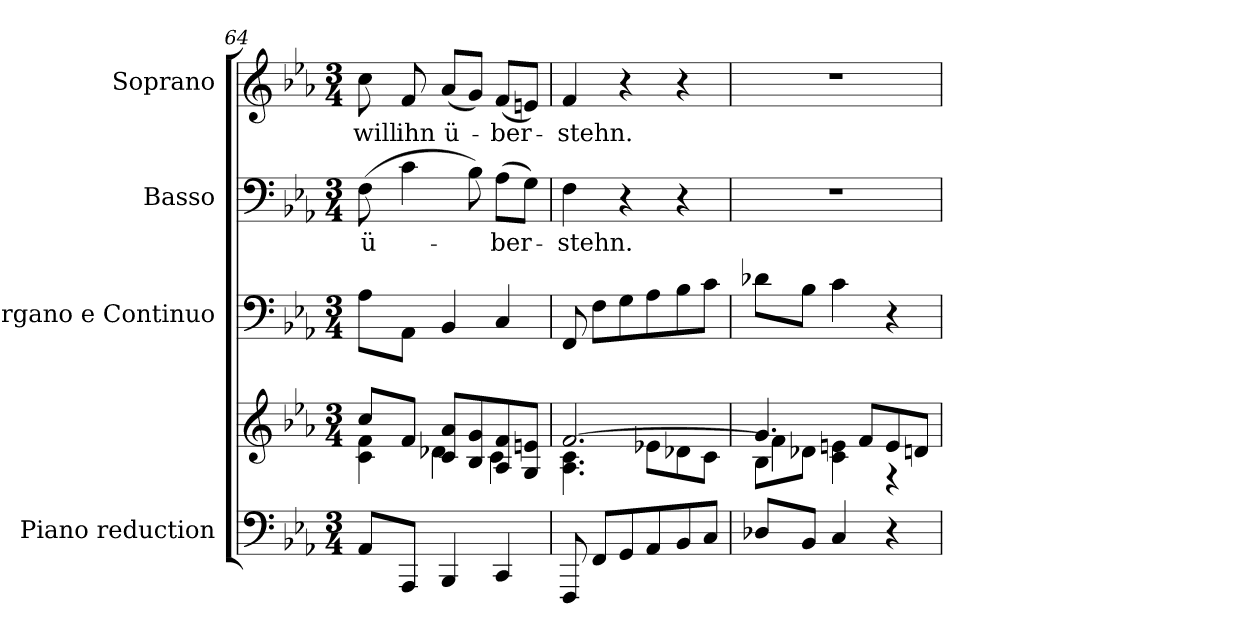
**kern	**kern	**kern	**kern	**text	**kern	**text
*part4	*part4	*part3	*part2	*part2	*part1	*part1
*staff5	*staff4	*staff3	*staff2	*staff2	*staff1	*staff1
*I"Piano reduction	*	*I"Organo e Continuo	*I"Basso	*	*I"Soprano	*
*I'Pno	*	*	*	*	*	*
*clefF4	*clefG2	*clefF4	*clefF4	*	*clefG2	*
*k[b-e-a-]	*k[b-e-a-]	*k[b-e-a-]	*k[b-e-a-]	*	*k[b-e-a-]	*
*M3/4	*M3/4	*M3/4	*M3/4	*	*M3/4	*
=64	=64	=64	=64	=64	=64	=64
*	*^	*	*	*	*	*
!	!	!	!	!	!LO:LY:b	!	!LO:LY:b
8AA-/L	8cc/L	4c\ 4f\	8A-\L	(8F\	ü-	8cc\	will
!	!	!	!	!	!	!	!LO:LY:b
8AAA-/J	8f/J	.	8AA-\J	4c\	.	8f/	ihn
!	!	!	!	!	!	!	!LO:LY:b
4BBB-/	8c/ 8a-/L	4d-X\	4BB-/	.	.	(8a-/L	ü-
.	8B-/ 8g/	.	.	8B-\)	.	8g/J)	.
!	!	!	!	!	!LO:LY:b	!	!LO:LY:b
4CC/	8A-/ 8f/	4c\	4C/	(8A-\L	-ber-	(8f/L	-ber-
.	8G/ 8en/J	.	.	8G\J)	.	8en/J)	.
=65	=65	=65	=65	=65	=65	=65	=65
!	!	!	!	!	!LO:LY:b	!	!LO:LY:b
8FFF/	[2.f/	4.A-\ 4.c\	8FF/	4F\	-stehn.	4f/	-stehn.
8FF/L	.	.	8F\L	.	.	.	.
8GG/	.	.	8G\	4r	.	4r	.
8AA-/	.	8e-X\L	8A-\	.	.	.	.
8BB-/	.	8d-X\	8B-\	4r	.	4r	.
8C/J	.	8c\J	8c\J	.	.	.	.
!!LO:LB:g=z
=66	=66	=66	=66	=66	=66	=66	=66
*	*	*^	*	*	*	*	*
8D-X/L	4.g/	8B-\L	4f\]	8d-X\L	2.r	.	2.r	.
8BB-/J	.	8d-X\J	.	8B-\J	.	.	.	.
4C/	.	4c\ 4en\	2ryy	4c\	.	.	.	.
.	8f/L	.	.	.	.	.	.	.
4r	8e/	4r	.	4r	.	.	.	.
.	8dn/J	.	.	.	.	.	.	.
*	*v	*v	*v	*	*	*	*	*
=	=	=	=	=	=	=
*-	*-	*-	*-	*-	*-	*-
